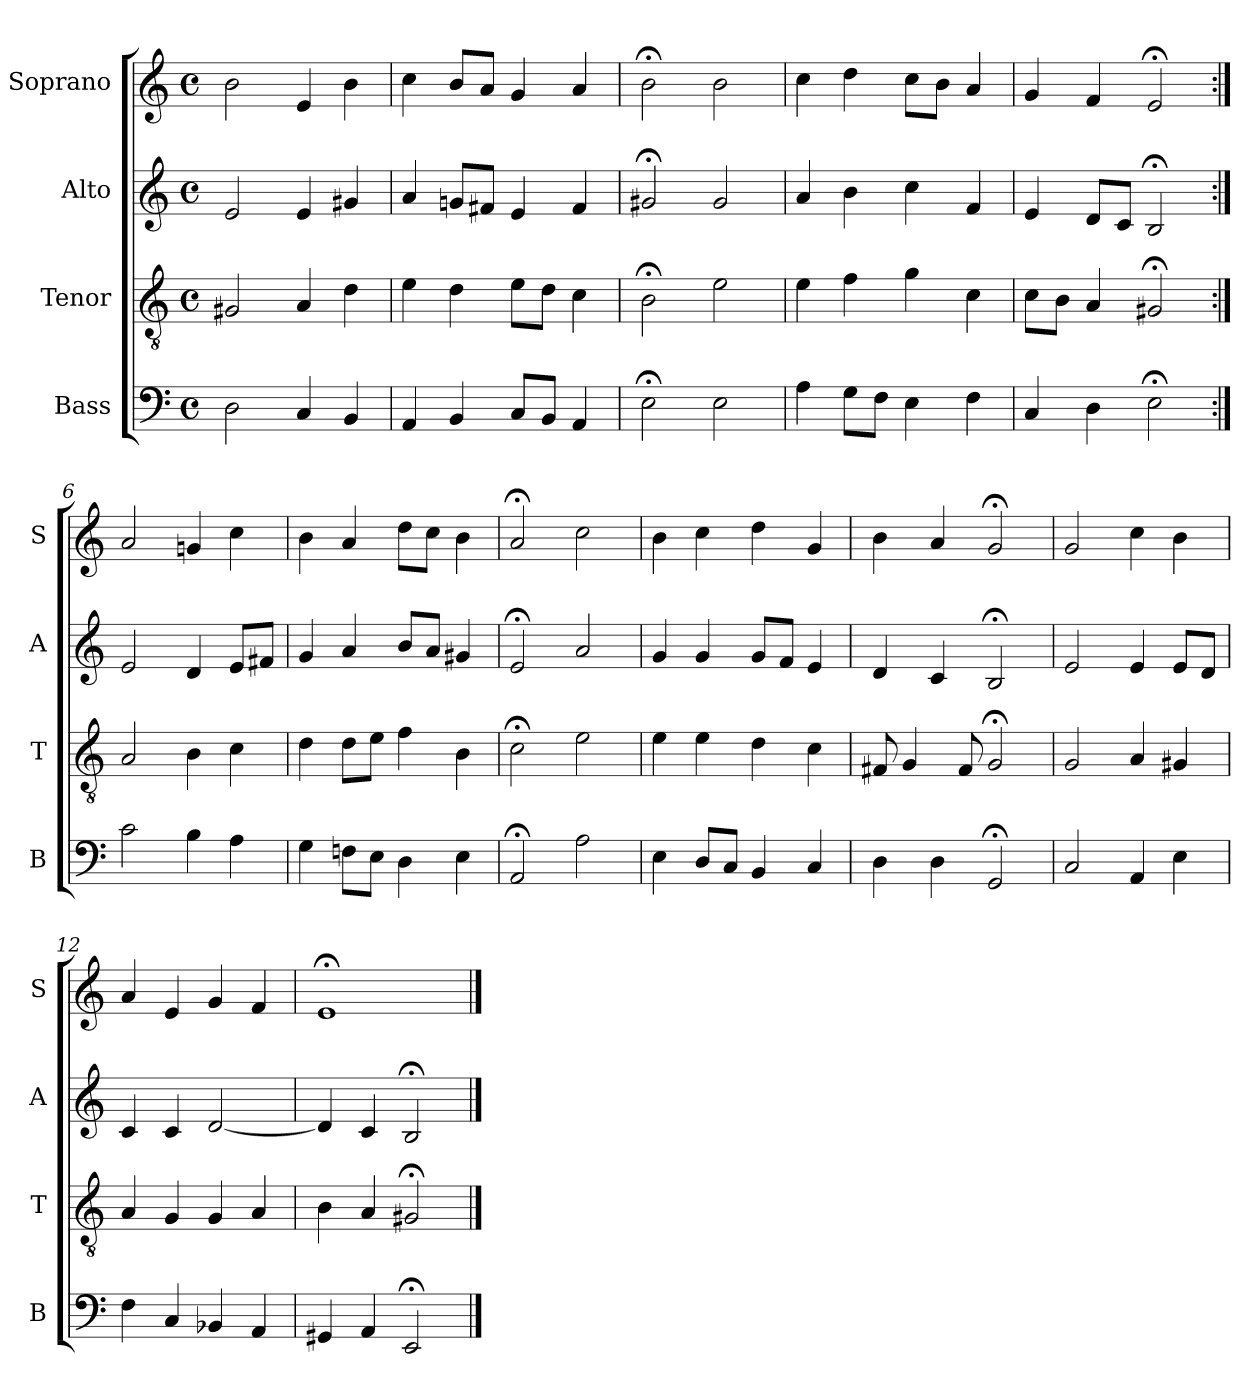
**kern	**kern	**kern	**kern
*part4	*part3	*part2	*part1
*staff4	*staff3	*staff2	*staff1
*I"Bass	*I"Tenor	*I"Alto	*I"Soprano
*I'B	*I'T	*I'A	*I'S
*clefF4	*clefGv2	*clefG2	*clefG2
*k[]	*k[]	*k[]	*k[]
*a:	*a:	*a:	*a:
*M4/4	*M4/4	*M4/4	*M4/4
*met(c)	*met(c)	*met(c)	*met(c)
*MM100	*MM100	*MM100	*MM100
=1	=1	=1	=1
2D	2G#X	2e	2b
4C	4A	4e	4e
4BB	4d	4g#X	4b
=2	=2	=2	=2
4AA	4e	4a	4cc
4BB	4d	8gnL	8bL
.	.	8f#XJ	8aJ
8CL	8eL	4e	4g
8BBJ	8dJ	.	.
4AA	4c	4f#	4a
=3	=3	=3	=3
2E;<	2B;<	2g#X;<	2b;<
2E	2e	2g#	2b
=4	=4	=4	=4
4A	4e	4a	4cc
8GL	4f	4b	4dd
8FJ	.	.	.
4E	4g	4cc	8ccL
.	.	.	8bJ
4F	4c	4f	4a
=5	=5	=5	=5
4C	8cL	4e	4g
.	8BJ	.	.
4D	4A	8dL	4f
.	.	8cJ	.
2E;<	2G#X;<i	2B;<i	2e;<
=6:|!	=6:|!	=6:|!	=6:|!
2c	2Ai	2ei	2a
4B	4B	4d	4gn
4A	4c	8eL	4cc
.	.	8f#XJ	.
=7	=7	=7	=7
4G	4d	4g	4b
8FnL	8dL	4a	4a
8EJ	8eJ	.	.
4D	4f	8bL	8ddL
.	.	8aJ	8ccJ
4E	4B	4g#X	4b
=8	=8	=8	=8
2AA;<	2c;<	2e;<	2a;<
2A	2e	2a	2cc
=9	=9	=9	=9
4E	4e	4g	4b
8DL	4e	4g	4cc
8CJ	.	.	.
4BB	4d	8gL	4dd
.	.	8fJ	.
4C	4c	4e	4g
=10	=10	=10	=10
4D	8F#X	4d	4b
.	4G	.	.
4D	.	4c	4a
.	8F#	.	.
2GG;<	2G;<	2B;<	2g;<
=11	=11	=11	=11
2C	2G	2e	2g
4AA	4A	4e	4cc
4E	4G#X	8eL	4b
.	.	8dJ	.
=12	=12	=12	=12
4F	4A	4c	4a
4C	4G	4c	4e
4BB-X	4G	[2d	4g
4AA	4A	.	4f
=13	=13	=13	=13
4GG#X	4B	4d]	1e;<
4AA	4A	4c	.
2EE;<	2G#X;<	2B;<	.
==	==	==	==
*-	*-	*-	*-
